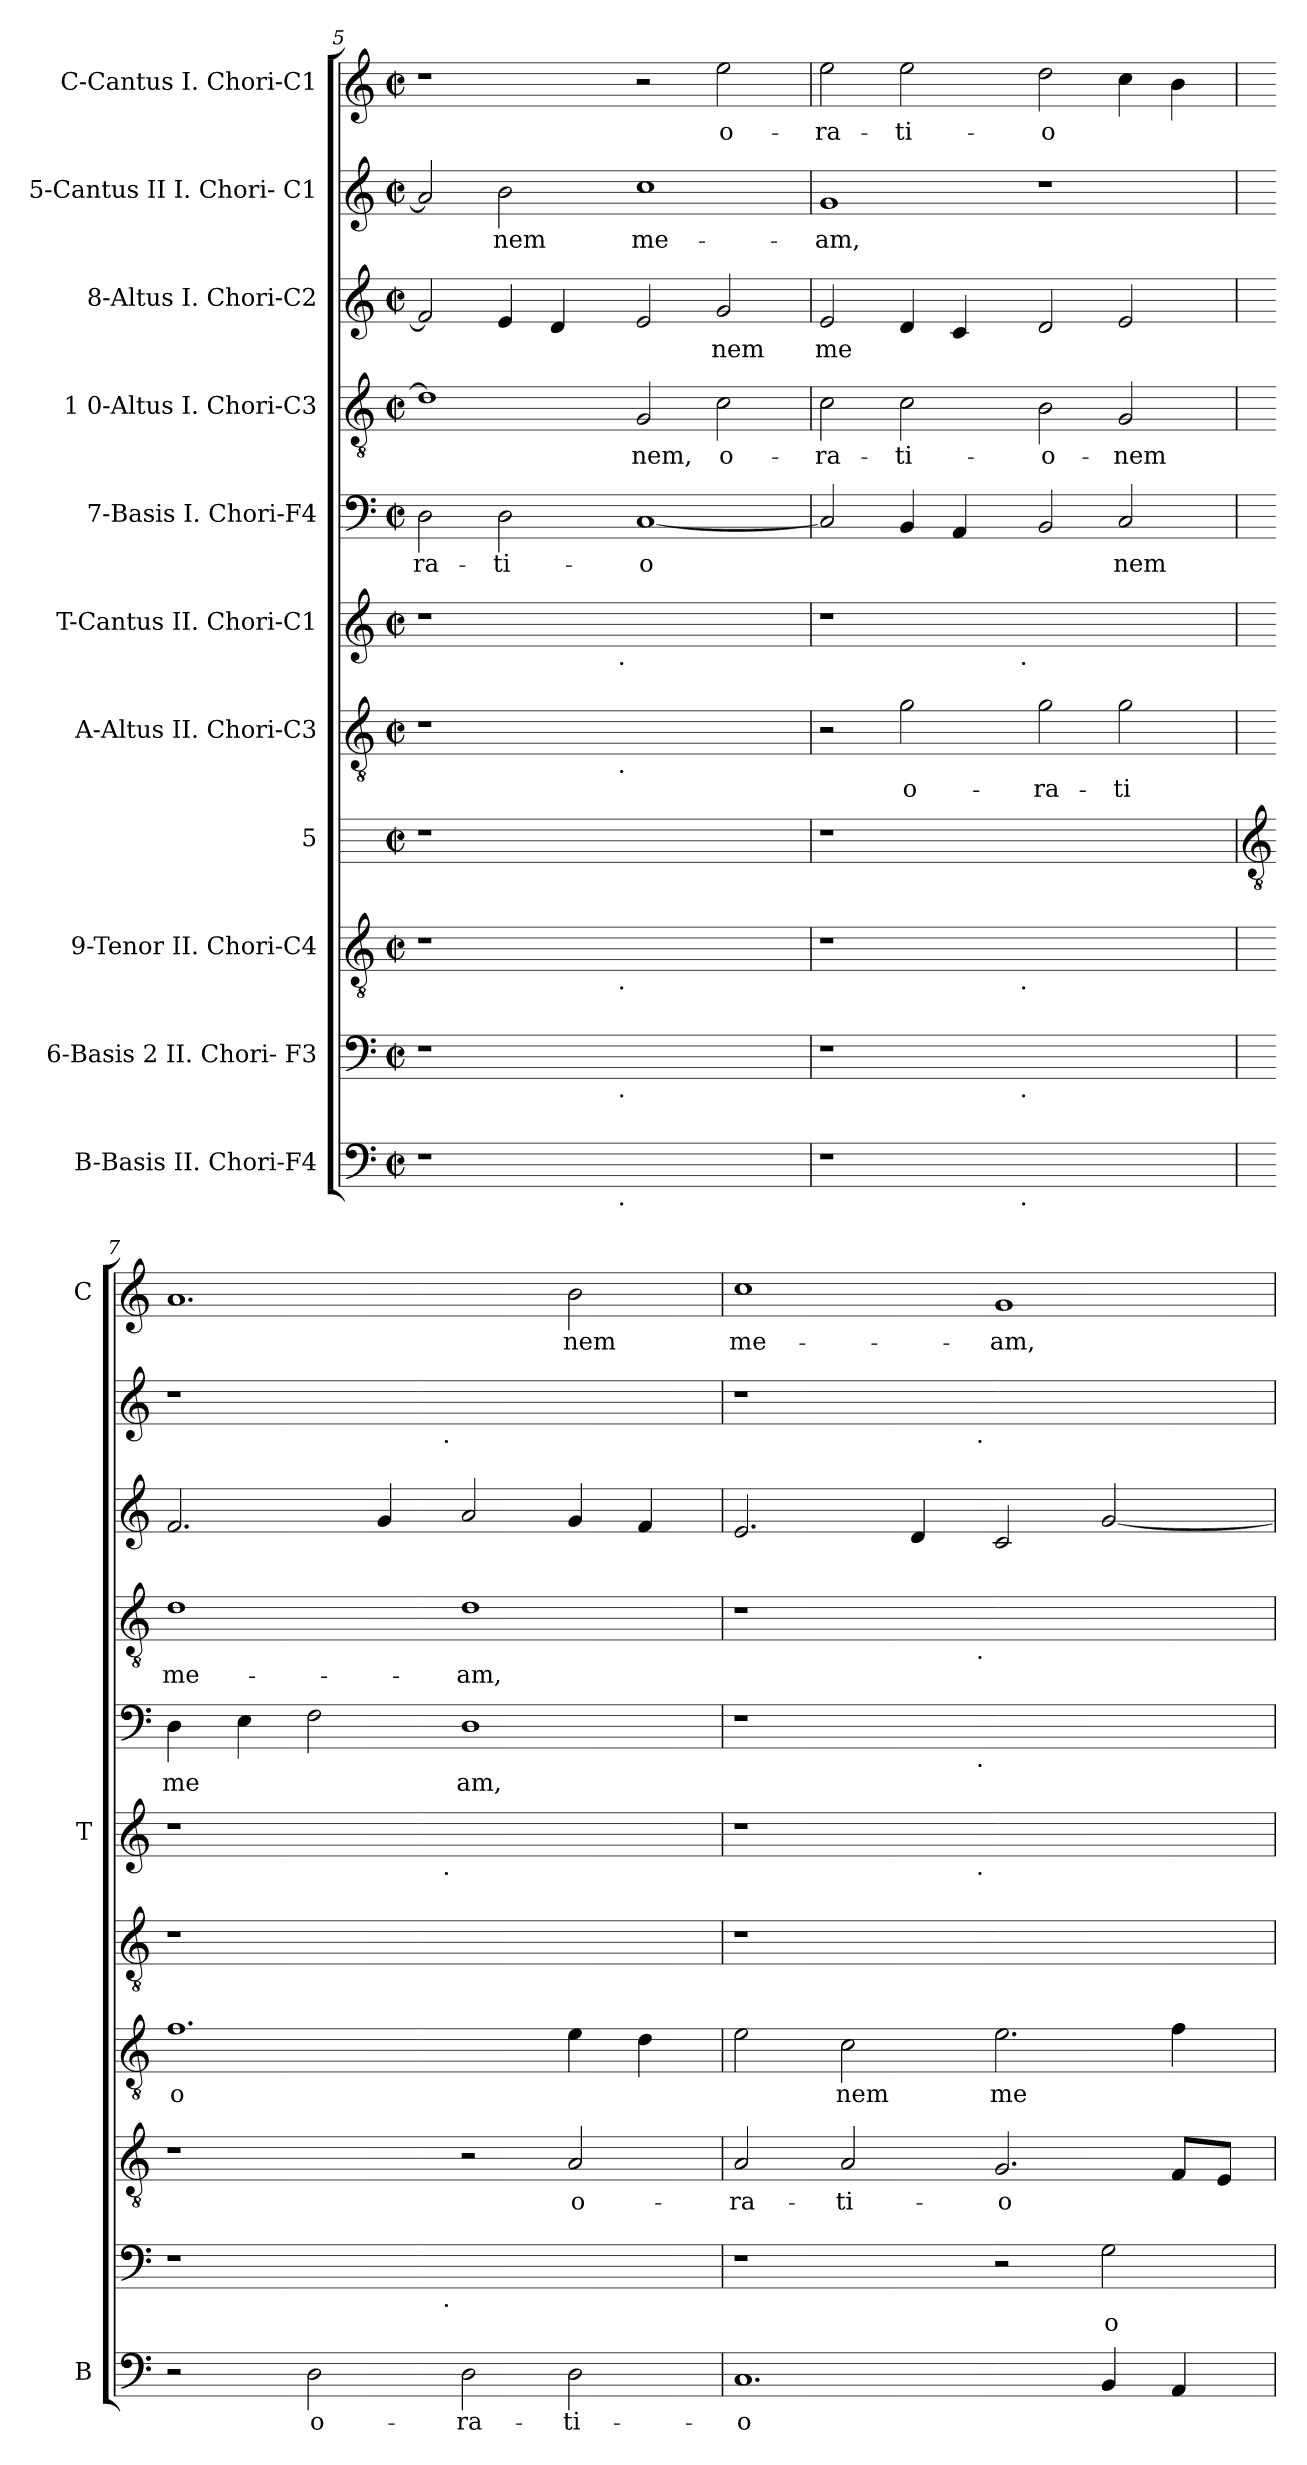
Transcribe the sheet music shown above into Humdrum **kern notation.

**kern	**text	**kern	**text	**kern	**text	**kern	**text	**kern	**text	**kern	**kern	**text	**kern	**text	**kern	**text	**kern	**text	**kern	**text
*part11	*part11	*part10	*part10	*part9	*part9	*part8	*part8	*part7	*part7	*part6	*part5	*part5	*part4	*part4	*part3	*part3	*part2	*part2	*part1	*part1
*staff11	*staff11	*staff10	*staff10	*staff9	*staff9	*staff8	*staff8	*staff7	*staff7	*staff6	*staff5	*staff5	*staff4	*staff4	*staff3	*staff3	*staff2	*staff2	*staff1	*staff1
*I"B-Basis  II. Chori-F4	*	*I"6-Basis 2  II. Chori- F3	*	*I"9-Tenor  II. Chori-C4	*	*I"5	*	*I"A-Altus  II. Chori-C3	*	*I"T-Cantus  II. Chori-C1	*I"7-Basis  I. Chori-F4	*	*I"1 0-Altus  I. Chori-C3	*	*I"8-Altus  I. Chori-C2	*	*I"5-Cantus II  I. Chori- C1	*	*I"C-Cantus  I. Chori-C1	*
*I'B	*	*	*	*	*	*	*	*	*	*I'T	*	*	*	*	*	*	*	*	*I'C	*
*clefF4	*	*clefF4	*	*clefGv2	*	*	*	*clefGv2	*	*clefG2	*clefF4	*	*clefGv2	*	*clefG2	*	*clefG2	*	*clefG2	*
*k[]	*	*k[]	*	*k[]	*	*k[]	*	*k[]	*	*k[]	*k[]	*	*k[]	*	*k[]	*	*k[]	*	*k[]	*
*C:	*	*C:	*	*C:	*	*C:	*	*C:	*	*C:	*C:	*	*C:	*	*C:	*	*C:	*	*C:	*
*M2/2	*	*M2/2	*	*M2/2	*	*M2/2	*	*M2/2	*	*M2/2	*M2/2	*	*M2/2	*	*M2/2	*	*M2/2	*	*M2/2	*
*met(c|)	*	*met(c|)	*	*met(c|)	*	*met(c|)	*	*met(c|)	*	*met(c|)	*met(c|)	*	*met(c|)	*	*met(c|)	*	*met(c|)	*	*met(c|)	*
=5	=5	=5	=5	=5	=5	=5	=5	=5	=5	=5	=5	=5	=5	=5	=5	=5	=5	=5	=5	=5
!	!	!	!	!	!	!	!	!	!	!	!	!LO:LY:b:cj	!	!LO:LY:b:cj	!	!LO:LY:b:cj	!	!LO:LY:b:cj	!	!
*^	*	*^	*	*^	*	*	*	*^	*	*^	*	*	*	*	*	*	*	*	*	*
1r	2ryy	.	1r	2ryy	.	1r	2ryy	.	1r	.	1r	2ryy	.	1r	2ryy	2D\	-ra-	1d]	--	2f/]	--	2a/]	--	1r	.
!	!	!	!	!	!	!	!	!	!	!	!	!	!	!	!	!	!LO:LY:b:cj	!	!	!	!LO:LY:b:cj	!	!LO:LY:b:cj	!	!
.	4ryy	.	.	4ryy	.	.	4ryy	.	.	.	.	4ryy	.	.	4ryy	2D\	-ti-	.	.	4e/	--	2b\	-nem	.	.
!	!	!	!	!	!	!	!	!	!	!	!	!	!	!	!	!	!	!	!	!	!LO:LY:b:cj	!	!	!	!
.	8ryy	.	.	8ryy	.	.	8ryy	.	.	.	.	8ryy	.	.	8ryy	.	.	.	.	4d/	--	.	.	.	.
.	16ryy	.	.	16ryy	.	.	16ryy	.	.	.	.	16ryy	.	.	16ryy	.	.	.	.	.	.	.	.	.	.
.	64ryy	.	.	64ryy	.	.	64ryy	.	.	.	.	64ryy	.	.	64ryy	.	.	.	.	.	.	.	.	.	.
!	!	!	!	!	!	!	!	!	!	!	!	!	!	!	!LO:TX:b:t=.	!	!	!	!	!	!	!	!	!	!
!	!	!	!	!	!	!	!	!	!	!	!	!LO:TX:b:t=.	!	!	!	!	!	!	!	!	!	!	!	!	!
!	!	!	!	!	!	!	!LO:TX:b:t=.	!	!	!	!	!	!	!	!	!	!	!	!	!	!	!	!	!	!
!	!	!	!	!LO:TX:b:t=.	!	!	!	!	!	!	!	!	!	!	!	!	!	!	!	!	!	!	!	!	!
!	!LO:TX:b:t=.	!	!	!	!	!	!	!	!	!	!	!	!	!	!	!	!	!	!	!	!	!	!	!	!
.	1ryy	.	.	1ryy	.	.	1ryy	.	.	.	.	1ryy	.	.	1ryy	.	.	.	.	.	.	.	.	.	.
!	!	!	!	!	!	!	!	!	!	!	!	!	!	!	!	!	!LO:LY:b:cj	!	!LO:LY:b:cj	!	!LO:LY:b:cj	!	!LO:LY:b:cj	!	!
1ryy	.	.	1ryy	.	.	1ryy	.	.	1ryy	.	1ryy	.	.	1ryy	.	[<1C	-o-	2G/	-nem,	2e/	--	1cc	me-	2r	.
!	!	!	!	!	!	!	!	!	!	!	!	!	!	!	!	!	!	!	!LO:LY:b:cj	!	!LO:LY:b:cj	!	!	!	!LO:LY:b:cj
.	.	.	.	.	.	.	.	.	.	.	.	.	.	.	.	.	.	2c\	o-	2g/	-nem	.	.	2ee\	o-
.	32.ryy	.	.	32.ryy	.	.	32.ryy	.	.	.	.	32.ryy	.	.	32.ryy	.	.	.	.	.	.	.	.	.	.
=6	=6	=6	=6	=6	=6	=6	=6	=6	=6	=6	=6	=6	=6	=6	=6	=6	=6	=6	=6	=6	=6	=6	=6	=6	=6
!	!	!	!	!	!	!	!	!	!	!	!	!	!	!	!	!	!LO:LY:b:cj	!	!LO:LY:b:cj	!	!LO:LY:b:cj	!	!LO:LY:b:cj	!	!LO:LY:b:cj
*	*	*	*	*	*	*	*	*	*	*	*v	*v	*	*	*	*	*	*	*	*	*	*	*	*	*
1r	2ryy	.	1r	2ryy	.	1r	2ryy	.	1r	.	2r	.	1r	2ryy	2C/]	--	2c\	-ra-	2e/	me-	1g	-am,	2ee\	-ra-
!	!	!	!	!	!	!	!	!	!	!	!	!LO:LY:b:cj	!	!	!	!LO:LY:b:cj	!	!LO:LY:b:cj	!	!LO:LY:b:cj	!	!	!	!LO:LY:b:cj
.	4ryy	.	.	4ryy	.	.	4ryy	.	.	.	2g\	o-	.	4ryy	4BB/	--	2c\	-ti-	4d/	--	.	.	2ee\	-ti-
!	!	!	!	!	!	!	!	!	!	!	!	!	!	!	!	!LO:LY:b:cj	!	!	!	!LO:LY:b:cj	!	!	!	!
.	8ryy	.	.	8ryy	.	.	8ryy	.	.	.	.	.	.	8ryy	4AA/	--	.	.	4c/	--	.	.	.	.
.	16ryy	.	.	16ryy	.	.	16ryy	.	.	.	.	.	.	16ryy	.	.	.	.	.	.	.	.	.	.
.	64ryy	.	.	64ryy	.	.	64ryy	.	.	.	.	.	.	64ryy	.	.	.	.	.	.	.	.	.	.
!	!	!	!	!	!	!	!	!	!	!	!	!	!	!LO:TX:b:t=.	!	!	!	!	!	!	!	!	!	!
!	!	!	!	!	!	!	!LO:TX:b:t=.	!	!	!	!	!	!	!	!	!	!	!	!	!	!	!	!	!
!	!	!	!	!LO:TX:b:t=.	!	!	!	!	!	!	!	!	!	!	!	!	!	!	!	!	!	!	!	!
!	!LO:TX:b:t=.	!	!	!	!	!	!	!	!	!	!	!	!	!	!	!	!	!	!	!	!	!	!	!
.	1ryy	.	.	1ryy	.	.	1ryy	.	.	.	.	.	.	1ryy	.	.	.	.	.	.	.	.	.	.
!	!	!	!	!	!	!	!	!	!	!	!	!LO:LY:b:cj	!	!	!	!LO:LY:b:cj	!	!LO:LY:b:cj	!	!LO:LY:b:cj	!	!	!	!LO:LY:b:cj
1ryy	.	.	1ryy	.	.	1ryy	.	.	1ryy	.	2g\	-ra-	1ryy	.	2BB/	--	2B\	-o-	2d/	--	1r	.	2dd\	-o-
!	!	!	!	!	!	!	!	!	!	!	!	!LO:LY:b:cj	!	!	!	!LO:LY:b:cj	!	!LO:LY:b:cj	!	!LO:LY:b:cj	!	!	!	!LO:LY:b:cj
.	.	.	.	.	.	.	.	.	.	.	2g\	-ti-	.	.	2C/	-nem	2G/	-nem	2e/	--	.	.	4cc\	--
!	!	!	!	!	!	!	!	!	!	!	!	!	!	!	!	!	!	!	!	!	!	!	!	!LO:LY:b:cj
.	.	.	.	.	.	.	.	.	.	.	.	.	.	.	.	.	.	.	.	.	.	.	4b\	--
.	32.ryy	.	.	32.ryy	.	.	32.ryy	.	.	.	.	.	.	32.ryy	.	.	.	.	.	.	.	.	.	.
*v	*v	*	*	*	*	*v	*v	*	*	*	*	*	*	*	*	*	*	*	*	*	*	*	*	*
!!LO:PB:g=z
=7	=7	=7	=7	=7	=7	=7	=7	=7	=7	=7	=7	=7	=7	=7	=7	=7	=7	=7	=7	=7	=7	=7
*	*	*	*	*	*	*	*clefGv2	*	*	*	*	*	*	*	*	*	*	*	*	*	*	*
*^	*	*	*	*	*^	*	*	*	*	*	*	*	*	*	*	*	*	*	*	*	*	*
!	!	!	!	!	!	!	!	!	!	!LO:LY:b:rj	!	!	!	!	!	!LO:LY:b:cj	!	!LO:LY:b:cj	!	!LO:LY:b:cj	!	!	!	!LO:LY:b:cj
*v	*v	*	*	*	*	*v	*v	*	*	*	*	*	*	*	*	*	*	*	*	*	*^	*	*	*
2r	.	1r	2ryy	.	1r	.	1.f	o-	1r	.	1r	2ryy	4D\	me-	1d	me-	2.f/	--	1r	2ryy	.	1.a	--
!	!	!	!	!	!	!	!	!	!	!	!	!	!	!LO:LY:b:cj	!	!	!	!	!	!	!	!	!
.	.	.	.	.	.	.	.	.	.	.	.	.	4E\	--	.	.	.	.	.	.	.	.	.
!	!LO:LY:b:cj	!	!	!	!	!	!	!	!	!	!	!	!	!LO:LY:b:cj	!	!	!	!	!	!	!	!	!
2D\	o-	.	4...ryy	.	.	.	.	.	.	.	.	4...ryy	2F\	--	.	.	.	.	.	4...ryy	.	.	.
!	!	!	!	!	!	!	!	!	!	!	!	!	!	!	!	!	!	!LO:LY:b:cj	!	!	!	!	!
.	.	.	.	.	.	.	.	.	.	.	.	.	.	.	.	.	4g/	--	.	.	.	.	.
!	!	!	!	!	!	!	!	!	!	!	!	!	!	!	!	!	!	!	!	!LO:TX:b:t=.	!	!	!
!	!	!	!	!	!	!	!	!	!	!	!	!LO:TX:b:t=.	!	!	!	!	!	!	!	!	!	!	!
!	!	!	!LO:TX:b:t=.	!	!	!	!	!	!	!	!	!	!	!	!	!	!	!	!	!	!	!	!
.	.	.	1ryy	.	.	.	.	.	.	.	.	1ryy	.	.	.	.	.	.	.	1ryy	.	.	.
!	!LO:LY:b:cj	!	!	!	!	!	!	!	!	!	!	!	!	!LO:LY:b:cj	!	!LO:LY:b:cj	!	!LO:LY:b:cj	!	!	!	!	!
2D\	-ra-	1ryy	.	.	2r	.	.	.	1ryy	.	1ryy	.	1D	-am,	1d	-am,	2a/	--	1ryy	.	.	.	.
!	!LO:LY:b:cj	!	!	!	!	!LO:LY:b:cj	!	!LO:LY:b:rj	!	!	!	!	!	!	!	!	!	!LO:LY:b:cj	!	!	!	!	!LO:LY:b:cj
2D\	-ti-	.	.	.	2A/	o-	4e\	--	.	.	.	.	.	.	.	.	4g/	--	.	.	.	2b\	-nem
!	!	!	!	!	!	!	!	!LO:LY:b:rj	!	!	!	!	!	!	!	!	!	!LO:LY:b:cj	!	!	!	!	!
.	.	.	.	.	.	.	4d\	--	.	.	.	.	.	.	.	.	4f/	--	.	.	.	.	.
.	.	.	32ryy	.	.	.	.	.	.	.	.	32ryy	.	.	.	.	.	.	.	32ryy	.	.	.
=8	=8	=8	=8	=8	=8	=8	=8	=8	=8	=8	=8	=8	=8	=8	=8	=8	=8	=8	=8	=8	=8	=8	=8
!	!LO:LY:b:cj	!	!	!	!	!LO:LY:b:cj	!	!LO:LY:b:rj	!	!	!	!	!	!	!	!	!	!LO:LY:b:cj	!	!	!	!	!LO:LY:b:cj
*	*	*v	*v	*	*	*	*	*	*	*	*	*	*^	*	*^	*	*	*	*	*	*	*	*
1.C	-o-	1r	.	2A/	-ra-	2e\	--	1r	.	1r	2ryy	1r	2ryy	.	1r	2ryy	.	2.e/	--	1r	2ryy	.	1cc	me-
!	!	!	!	!	!LO:LY:b:cj	!	!LO:LY:b:rj	!	!	!	!	!	!	!	!	!	!	!	!	!	!	!	!	!
.	.	.	.	2A/	-ti-	2c\	-nem	.	.	.	4...ryy	.	4...ryy	.	.	4...ryy	.	.	.	.	4...ryy	.	.	.
!	!	!	!	!	!	!	!	!	!	!	!	!	!	!	!	!	!	!	!LO:LY:b:cj	!	!	!	!	!
.	.	.	.	.	.	.	.	.	.	.	.	.	.	.	.	.	.	4d/	--	.	.	.	.	.
!	!	!	!	!	!	!	!	!	!	!	!	!	!	!	!	!	!	!	!	!	!LO:TX:b:t=.	!	!	!
!	!	!	!	!	!	!	!	!	!	!	!	!	!	!	!	!LO:TX:b:t=.	!	!	!	!	!	!	!	!
!	!	!	!	!	!	!	!	!	!	!	!	!	!LO:TX:b:t=.	!	!	!	!	!	!	!	!	!	!	!
!	!	!	!	!	!	!	!	!	!	!	!LO:TX:b:t=.	!	!	!	!	!	!	!	!	!	!	!	!	!
.	.	.	.	.	.	.	.	.	.	.	1ryy	.	1ryy	.	.	1ryy	.	.	.	.	1ryy	.	.	.
!	!	!	!	!	!LO:LY:b:cj	!	!LO:LY:b:rj	!	!	!	!	!	!	!	!	!	!	!	!LO:LY:b:cj	!	!	!	!	!LO:LY:b:cj
.	.	2r	.	2.G/	-o-	2.e\	me-	1ryy	.	1ryy	.	1ryy	.	.	1ryy	.	.	2c/	--	1ryy	.	.	1g	-am,
!	!LO:LY:b:cj	!	!LO:LY:b:cj	!	!	!	!	!	!	!	!	!	!	!	!	!	!	!	!LO:LY:b:cj	!	!	!	!	!
4BB/	--	2G\	o-	.	.	.	.	.	.	.	.	.	.	.	.	.	.	[<2g/	--	.	.	.	.	.
!	!LO:LY:b:cj	!	!	!	!LO:LY:b:cj	!	!LO:LY:b:rj	!	!	!	!	!	!	!	!	!	!	!	!	!	!	!	!	!
4AA/	--	.	.	8F/L	--	4f\	--	.	.	.	.	.	.	.	.	.	.	.	.	.	.	.	.	.
!	!	!	!	!	!LO:LY:b:cj	!	!	!	!	!	!	!	!	!	!	!	!	!	!	!	!	!	!	!
.	.	.	.	8E/J	--	.	.	.	.	.	.	.	.	.	.	.	.	.	.	.	.	.	.	.
.	.	.	.	.	.	.	.	.	.	.	32ryy	.	32ryy	.	.	32ryy	.	.	.	.	32ryy	.	.	.
*	*	*	*	*	*	*	*	*	*	*v	*v	*	*	*	*v	*v	*	*	*	*v	*v	*	*	*
*	*	*	*	*	*	*	*	*	*	*	*v	*v	*	*	*	*	*	*	*	*	*
=	=	=	=	=	=	=	=	=	=	=	=	=	=	=	=	=	=	=	=	=
*-	*-	*-	*-	*-	*-	*-	*-	*-	*-	*-	*-	*-	*-	*-	*-	*-	*-	*-	*-	*-
